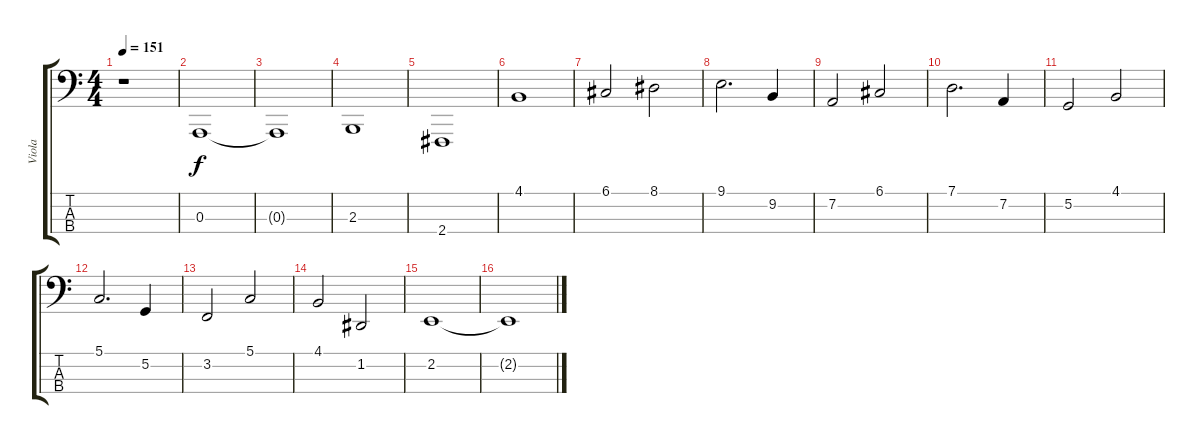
\track ("Viola" "Viola") {instrument viola}
\staff {score tabs}
\tuning (G2 D2 A1 E1) {hide}
\ts (4 4)
\tempo 151
\clef f4
\ks c
r.1{dy f} |
0.3.1 |
0.3{t}.1 |
2.3.1 |
2.4.1 |
4.1.1 |
6.1.2 8.1.2 |
9.1.2{d} 9.2.4 |
7.2.2 6.1.2 |
7.1.2{d} 7.2.4 |
5.2.2 4.1.2 |
5.1.2{d} 5.2.4 |
3.2.2 5.1.2 |
4.1.2 1.2.2 |
2.2.1 |
2.2{t}.1
